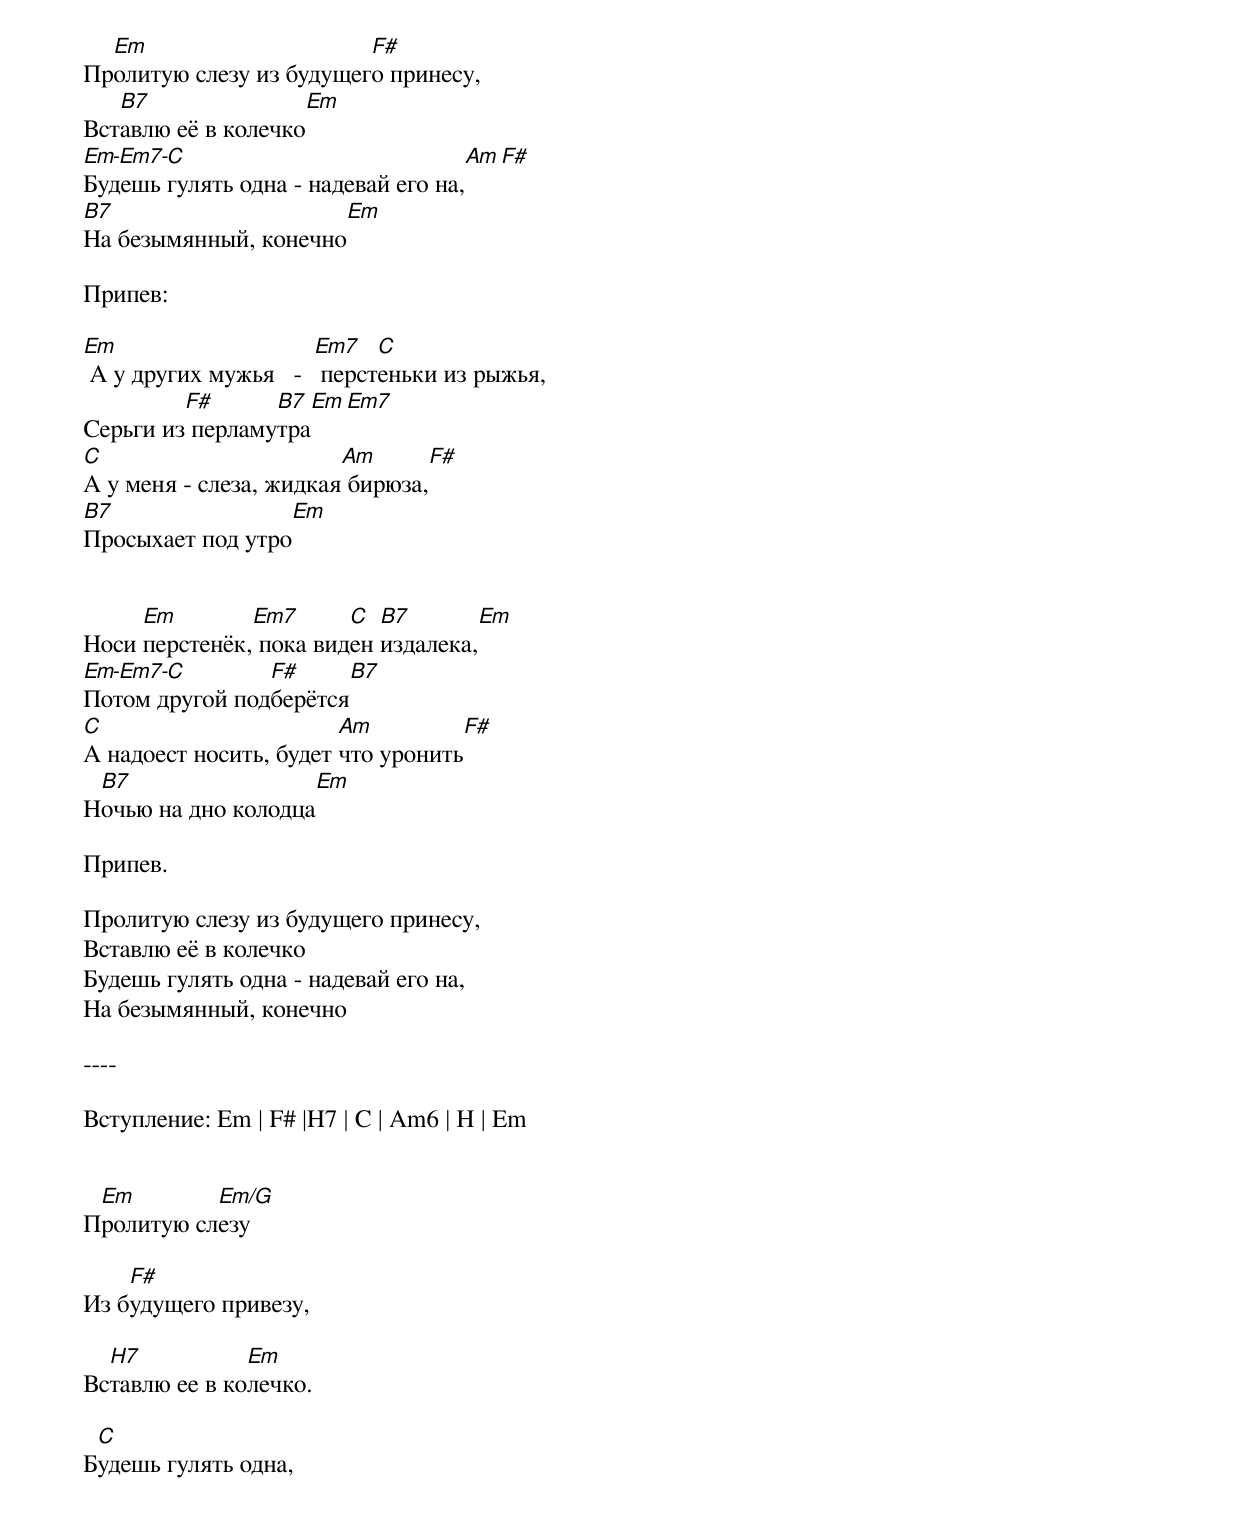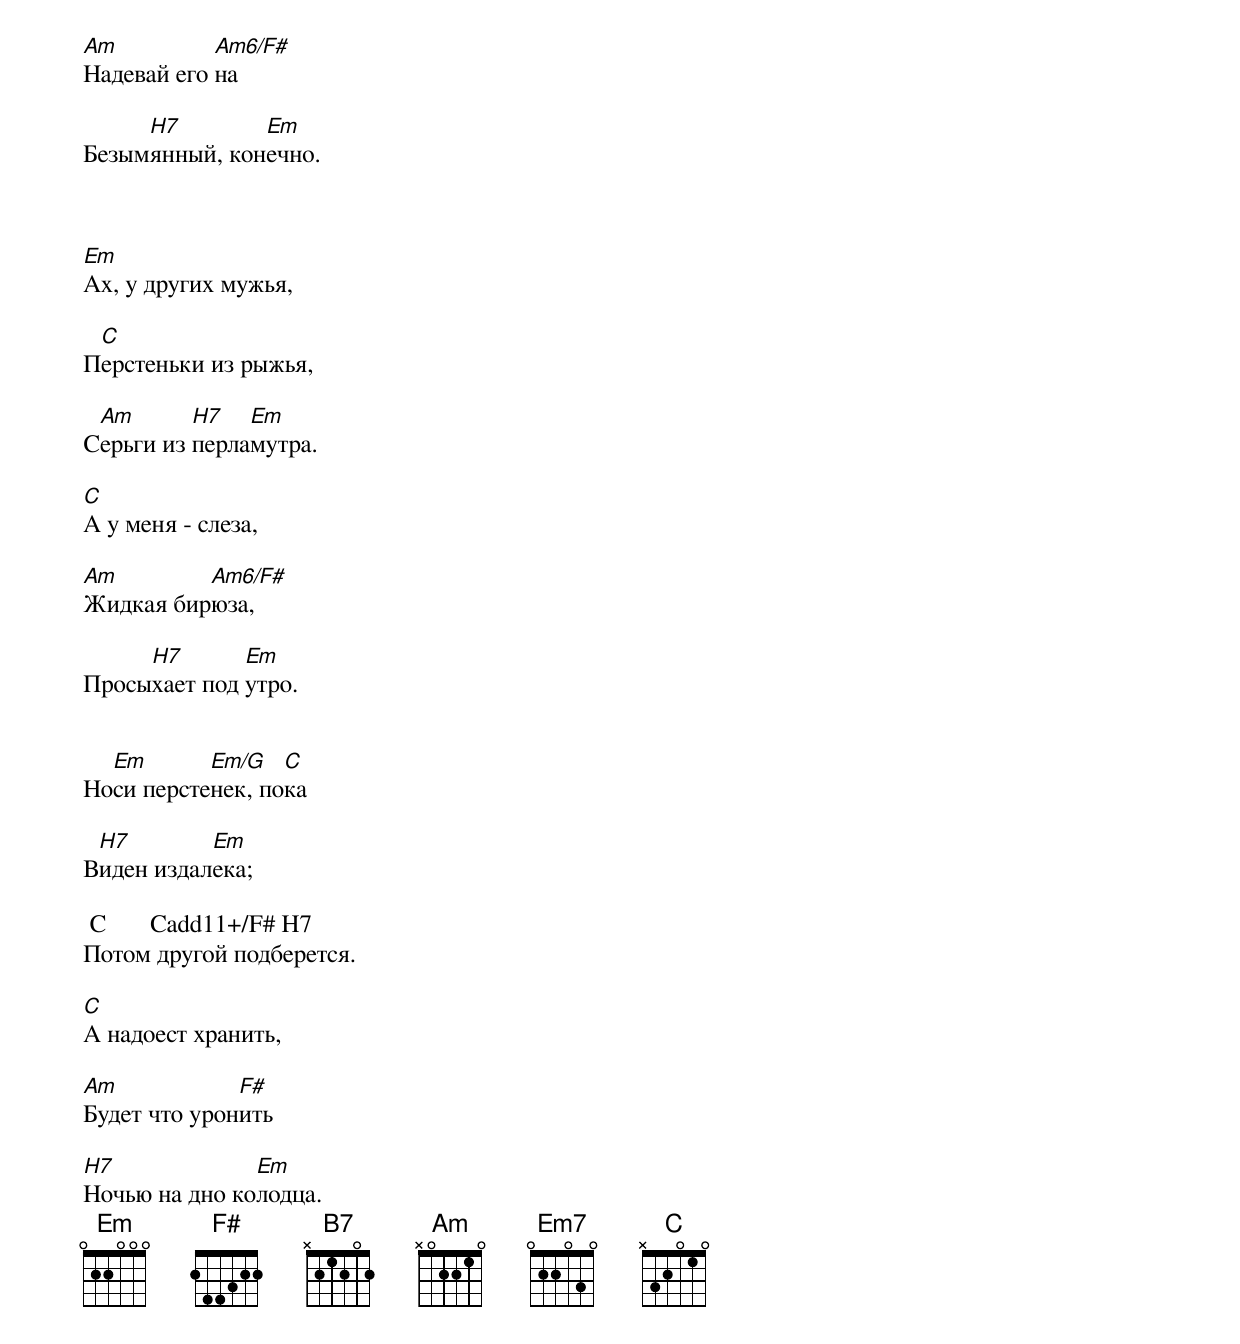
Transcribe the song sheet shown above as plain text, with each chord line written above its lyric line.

  Em                     F#
Пролитую слезу из будущего принесу,
   B7                Em
Вставлю её в колечко
Em-Em7-C                                 Am        F#
Будешь гулять одна - надевай его на,
B7                             Em
На безымянный, конечно

Припев:

Em                     Em7   C
 А у других мужья   -   перстеньки из рыжья,
         F#      B7         Em     Em7
Серьги из перламутра
C                       Am              F#
А у меня - слеза, жидкая бирюза,
B7                      Em
Просыхает под утро


     Em        Em7      C  B7              Em
Носи перстенёк, пока виден издалека,
Em-Em7-C        F#          B7
Потом другой подберётся
C                       Am                F#
А надоест носить, будет что уронить
 B7                  Em
Ночью на дно колодца

Припев.

Пролитую слезу из будущего принесу,
Вставлю её в колечко
Будешь гулять одна - надевай его на,
На безымянный, конечно

----

Вступление: Em | F# |H7 | C | Am6 | H | Em


 Em        Em/G
Пролитую слезу

    F#
Из будущего привезу,

  H7           Em
Вставлю ее в колечко.

 C
Будешь гулять одна,

Am          Am6/F#
Надевай его на

     H7        Em
Безымянный, конечно.



Em
Ах, у других мужья,

 C
Перстеньки из рыжья,

 Am       H7   Em
Серьги из перламутра.

C
А у меня - слеза,

Am        Am6/F#
Жидкая бирюза,

     H7       Em
Просыхает под утро.


  Em       Em/G   C
Носи перстенек, пока

 H7        Em
Виден издалека;

 C       Cadd11+/F# H7
Потом другой подберется.

C
А надоест хранить,

Am            F#
Будет что уронить

H7             Em
Ночью на дно колодца.
